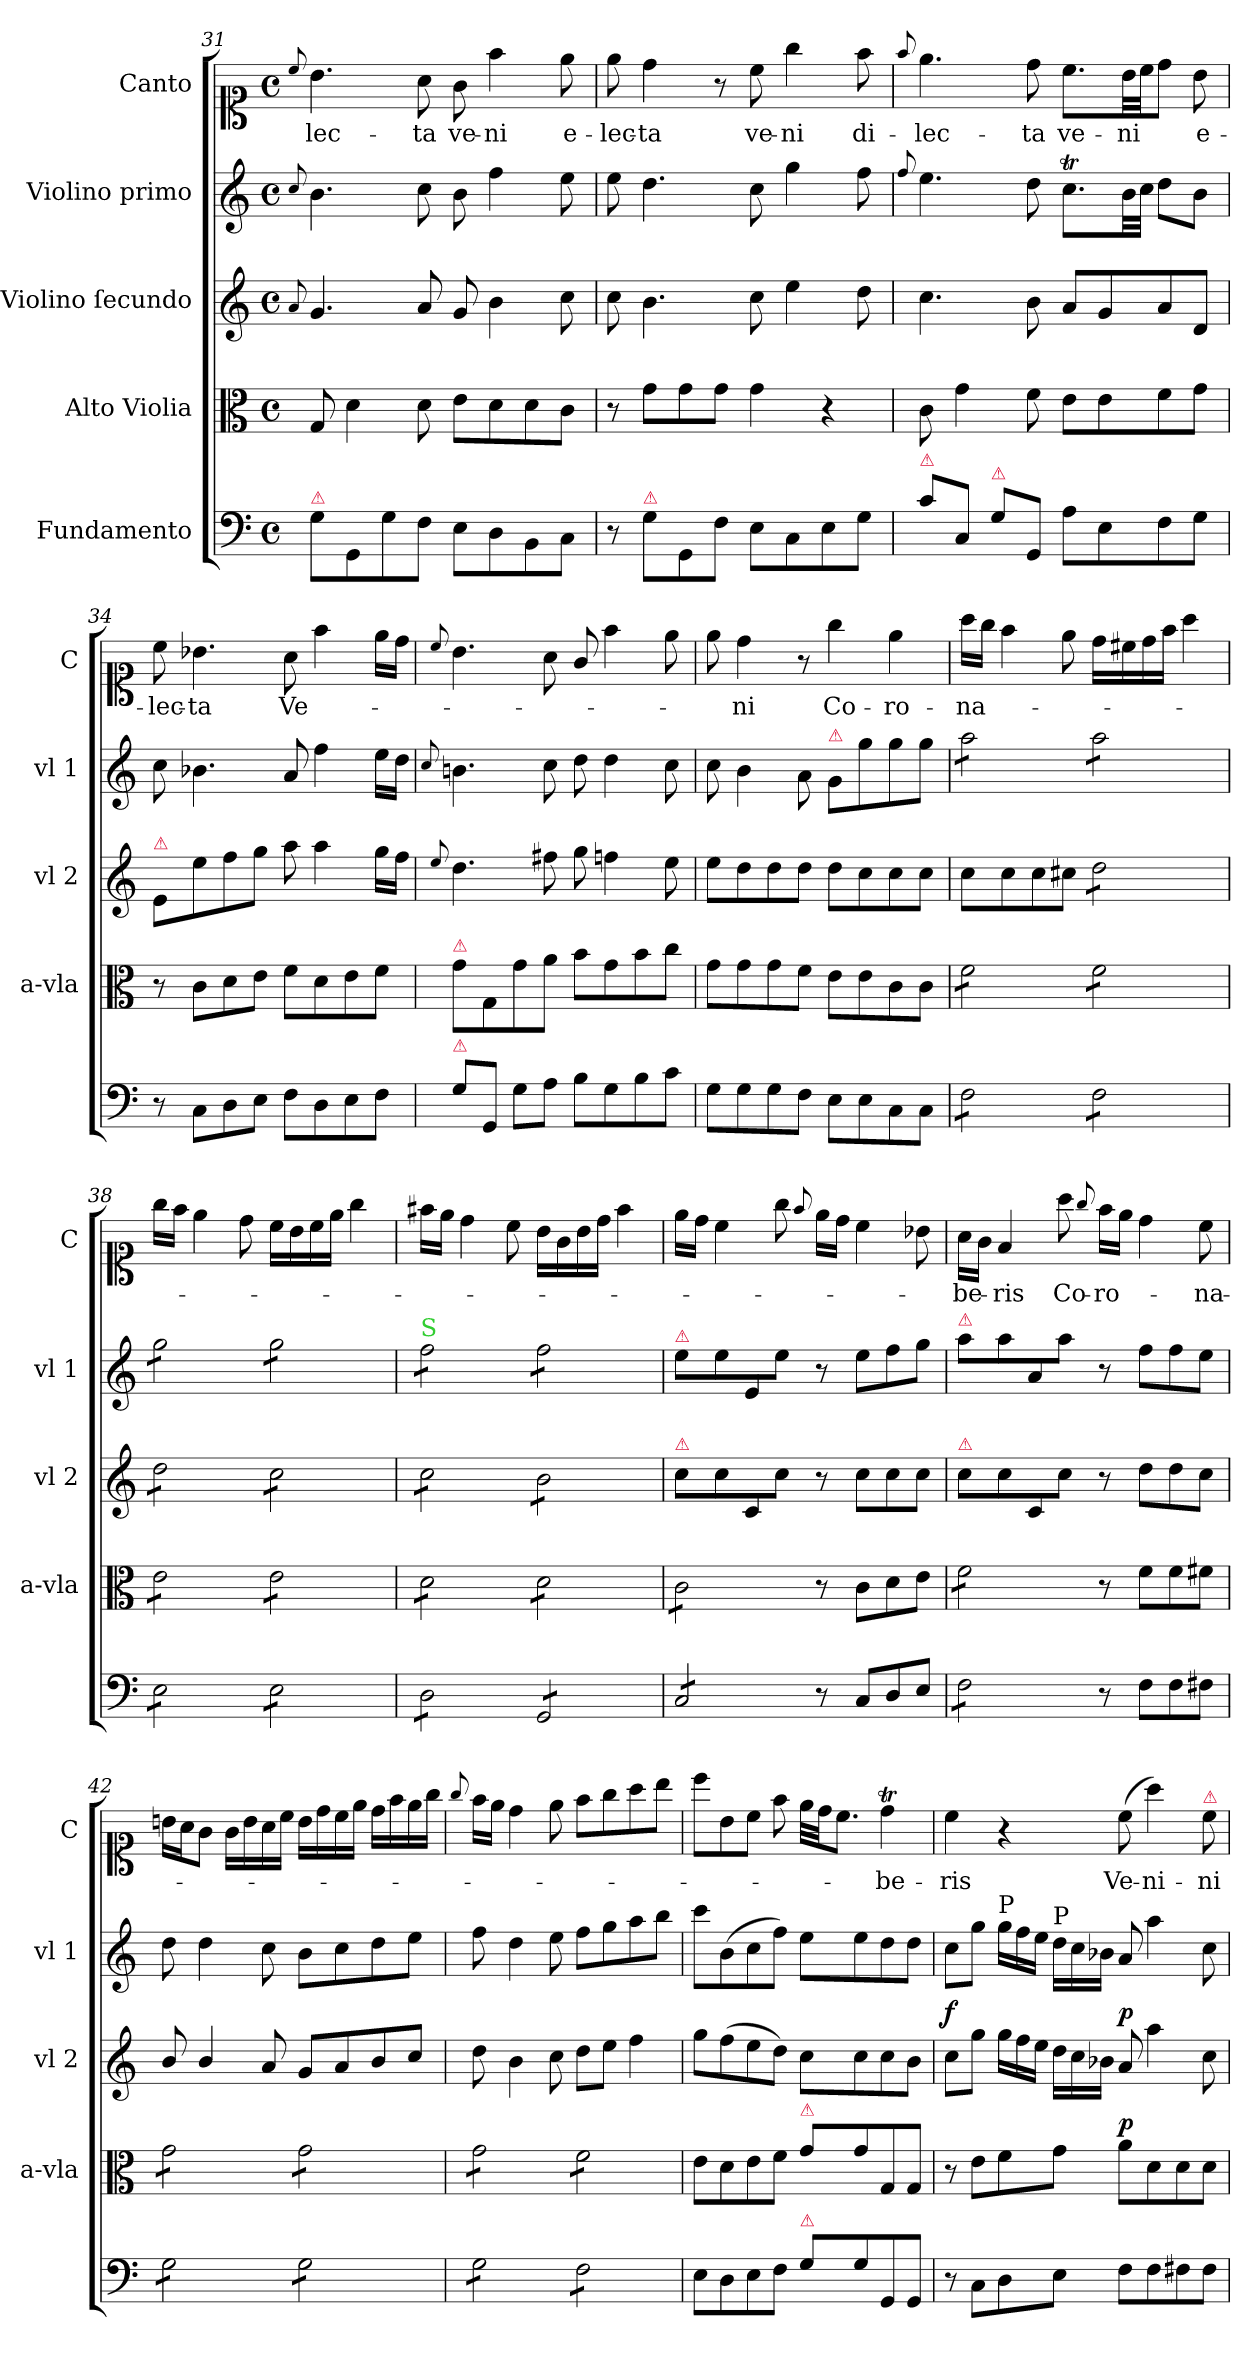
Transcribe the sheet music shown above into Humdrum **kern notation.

**kern	**kern	**dynam	**kern	**dynam	**kern	**dynam	**kern	**text
*part5	*part4	*part4	*part3	*part3	*part2	*part2	*part1	*part1
*staff5	*staff4	*staff4	*staff3	*staff3	*staff2	*staff2	*staff1	*staff1
*I"Fundamento	*I"Alto Violia	*	*I"Violino ſecundo	*	*I"Violino primo	*	*I"Canto	*
*	*I'a-vla	*	*I'vl 2	*	*I'vl 1	*	*I'C	*
*clefF4	*clefC3	*	*clefG2	*	*clefG2	*	*clefC1	*
*k[]	*k[]	*	*k[]	*	*k[]	*	*k[]	*
*M4/4	*M4/4	*	*M4/4	*	*M4/4	*	*M4/4	*
*met(c)	*met(c)	*	*met(c)	*	*met(c)	*	*met(c)	*
=31	=31	=31	=31	=31	=31	=31	=31	=31
.	.	.	8qqa/	.	8qqcc/	.	8qqcc/	.
!LO:TX:a:color=crimson:t=⚠	!	!	!	!	!	!	!	!
8G\L	8G/	.	4.g/	.	4.b\	.	4.b\	-lec-
8GG/	4d\	.	.	.	.	.	.	.
8G\	.	.	.	.	.	.	.	.
8F\J	8d\	.	8a/	.	8cc\	.	8a\	-ta
8E\L	8e\L	.	8g/	.	8b\	.	8g\	ve-
8D\	8d\	.	4b\	.	4ff\	.	4ff\	-ni
8BB\	8d\	.	.	.	.	.	.	.
8C\J	8c\J	.	8cc\	.	8ee\	.	8ee\	e-
=32	=32	=32	=32	=32	=32	=32	=32	=32
8r	8r	.	8cc\	.	8ee\	.	8ee\	-lec-
!LO:TX:a:color=crimson:t=⚠	!	!	!	!	!	!	!	!
8G\L	8g\L	.	4.b\	.	4.dd\	.	4dd\	-ta
8GG/	8g\	.	.	.	.	.	.	.
8F\J	8g\J	.	.	.	.	.	8r	.
8E\L	4g\	.	8cc\	.	8cc\	.	8cc\	ve-
8C\	.	.	4ee\	.	4gg\	.	4gg\	-ni
8E\	4r	.	.	.	.	.	.	.
8G\J	.	.	8dd\	.	8ff\	.	8ff\	di-
=33	=33	=33	=33	=33	=33	=33	=33	=33
.	.	.	.	.	8qqff/	.	8qqff/	.
!LO:TX:a:color=crimson:t=⚠	!	!	!	!	!	!	!	!
8c\L	8c\	.	4.cc\	.	4.ee\	.	4.ee\	-lec-
8C/J	4g\	.	.	.	.	.	.	.
!LO:TX:a:color=crimson:t=⚠	!	!	!	!	!	!	!	!
8G\L	.	.	.	.	.	.	.	.
8GG/J	8f\	.	8b\	.	8dd\	.	8dd\	-ta
8A\L	8e\L	.	8a/L	.	8.ccT\L	.	8.cc\L	ve-
8E\	8e\	.	8g/	.	.	.	.	.
.	.	.	.	.	32b\LL	.	32b\LL	-ni
.	.	.	.	.	32cc\JJJ	.	32cc\JJ	.
8F\	8f\	.	8a/	.	8dd\L	.	8dd\J	.
8G\J	8g\J	.	8d/J	.	8b\J	.	8b\	e-
=34	=34	=34	=34	=34	=34	=34	=34	=34
!	!	!	!LO:TX:a:color=crimson:t=⚠	!	!	!	!	!
8r	8r	.	8e/L	.	8cc\	.	8cc\	-lec-
8C\L	8c\L	.	8ee\	.	4.b-X\	.	4.b-X\	-ta
8D\	8d\	.	8ff\	.	.	.	.	.
8E\J	8e\J	.	8gg\J	.	.	.	.	.
8F\L	8f\L	.	8aa\	.	8a/	.	8a\	Ve-
8D\	8d\	.	4aa\	.	4ff\	.	4ff\	.
8E\	8e\	.	.	.	.	.	.	.
8F\J	8f\J	.	16gg\LL	.	16ee\LL	.	16ee\LL	.
.	.	.	16ff\JJ	.	16dd\JJ	.	16dd\JJ	.
=35	=35	=35	=35	=35	=35	=35	=35	=35
.	.	.	8qqee/	.	8qqcc/	.	8qqcc/	.
!	!LO:TX:a:color=crimson:t=⚠	!	!	!	!	!	!	!
!LO:TX:a:color=crimson:t=⚠	!	!	!	!	!	!	!	!
8G\L	8g\L	.	4.dd\	.	4.bn\	.	4.b\	.
8GG/J	8G/	.	.	.	.	.	.	.
8G\L	8g\	.	.	.	.	.	.	.
8A\J	8a\J	.	8ff#X\	.	8cc\	.	8a\	.
8B\L	8b\L	.	8gg\	.	8dd\	.	8g/	.
8G\	8g\	.	4ffn\	.	4dd\	.	4ff\	.
8B\	8b\	.	.	.	.	.	.	.
8c\J	8cc\J	.	8ee\	.	8cc\	.	8ee\	.
=36	=36	=36	=36	=36	=36	=36	=36	=36
8G\L	8g\L	.	8ee\L	.	8cc\	.	8ee\	.
8G\	8g\	.	8dd\	.	4b\	.	4dd\	-ni
8G\	8g\	.	8dd\	.	.	.	.	.
8F\J	8f\J	.	8dd\J	.	8a\	.	8r	.
!	!	!	!	!	!LO:TX:a:color=crimson:t=⚠	!	!	!
8E\L	8e\L	.	8dd\L	.	8g/L	.	4gg\	Co-
8E\	8e\	.	8cc\	.	8gg\	.	.	.
8C\	8c\	.	8cc\	.	8gg\	.	4ee\	-ro-
8C\J	8c\J	.	8cc\J	.	8gg\J	.	.	.
=37	=37	=37	=37	=37	=37	=37	=37	=37
*tremolo	*	*	*	*	*	*	*	*
*	*tremolo	*	*	*	*	*	*	*
*	*	*	*	*	*tremolo	*	*	*
8F\L	8f\L	.	8cc\L	.	8aa\L	.	16aa\LL	-na-
.	.	.	.	.	.	.	16gg\JJ	.
8F\	8f\	.	8cc\	.	8aa\	.	4ff\	.
8F\	8f\	.	8cc\	.	8aa\	.	.	.
8F\J	8f\J	.	8cc#X\J	.	8aa\J	.	8ee\	.
*	*	*	*tremolo	*	*	*	*	*
8F\L	8f\L	.	8dd\L	.	8aa\L	.	16dd\LL	.
.	.	.	.	.	.	.	16cc#X\	.
8F\	8f\	.	8dd\	.	8aa\	.	16dd\	.
.	.	.	.	.	.	.	16ff\JJ	.
8F\	8f\	.	8dd\	.	8aa\	.	4aa\	.
8F\J	8f\J	.	8dd\J	.	8aa\J	.	.	.
=38	=38	=38	=38	=38	=38	=38	=38	=38
8E\L	8e\L	.	8dd\L	.	8gg\L	.	16gg\LL	.
.	.	.	.	.	.	.	16ff\JJ	.
8E\	8e\	.	8dd\	.	8gg\	.	4ee\	.
8E\	8e\	.	8dd\	.	8gg\	.	.	.
8E\J	8e\J	.	8dd\J	.	8gg\J	.	8dd\	.
8E\L	8e\L	.	8cc\L	.	8gg\L	.	16cc\LL	.
.	.	.	.	.	.	.	16b\	.
8E\	8e\	.	8cc\	.	8gg\	.	16cc\	.
.	.	.	.	.	.	.	16ee\JJ	.
8E\	8e\	.	8cc\	.	8gg\	.	4gg\	.
8E\J	8e\J	.	8cc\J	.	8gg\J	.	.	.
=39	=39	=39	=39	=39	=39	=39	=39	=39
!	!	!	!	!	!LO:TX:a:color=limegreen:t=S	!	!	!
8D\L	8d\L	.	8cc\L	.	8ff\L	.	16ff#X\LL	.
.	.	.	.	.	.	.	16ee\JJ	.
8D\	8d\	.	8cc\	.	8ff\	.	4dd\	.
8D\	8d\	.	8cc\	.	8ff\	.	.	.
8D\J	8d\J	.	8cc\J	.	8ff\J	.	8cc\	.
8GG/L	8d\L	.	8b\L	.	8ff\L	.	16b\LL	.
.	.	.	.	.	.	.	16g\	.
8GG/	8d\	.	8b\	.	8ff\	.	16b\	.
.	.	.	.	.	.	.	16dd\JJ	.
8GG/	8d\	.	8b\	.	8ff\	.	4ff#\	.
8GG/J	8d\J	.	8b\J	.	8ff\J	.	.	.
*	*	*	*	*	*Xtremolo	*	*	*
*	*	*	*Xtremolo	*	*	*	*	*
=40	=40	=40	=40	=40	=40	=40	=40	=40
!	!	!	!	!	!LO:TX:a:color=crimson:t=⚠	!	!	!
!	!	!	!LO:TX:a:color=crimson:t=⚠	!	!	!	!	!
8C/L	8c\L	.	8cc\L	.	8ee\L	.	16ee\LL	.
.	.	.	.	.	.	.	16dd\JJ	.
8C/	8c\	.	8cc\	.	8ee\	.	4cc\	.
8C/	8c\	.	8c/	.	8e/	.	.	.
8C/J	8c\J	.	8cc\J	.	8ee\J	.	8gg\	.
*	*Xtremolo	*	*	*	*	*	*	*
*Xtremolo	*	*	*	*	*	*	*	*
.	.	.	.	.	.	.	8qqff/	.
8r	8r	.	8r	.	8r	.	16ee\LL	.
.	.	.	.	.	.	.	16dd\JJ	.
8C/L	8c\L	.	8cc\L	.	8ee\L	.	4cc\	.
8D/	8d\	.	8cc\	.	8ff\	.	.	.
8E/J	8e\J	.	8cc\J	.	8gg\J	.	8b-X\	.
=41	=41	=41	=41	=41	=41	=41	=41	=41
!	!	!	!	!	!LO:TX:a:color=crimson:t=⚠	!	!	!
!	!	!	!LO:TX:a:color=crimson:t=⚠	!	!	!	!	!
*tremolo	*	*	*	*	*	*	*	*
*	*tremolo	*	*	*	*	*	*	*
8F\L	8f\L	.	8cc\L	.	8aa\L	.	16a\LL	-be-
.	.	.	.	.	.	.	16g\JJ	.
8F\	8f\	.	8cc\	.	8aa\	.	4f/	-ris
8F\	8f\	.	8c/	.	8a/	.	.	.
8F\J	8f\J	.	8cc\J	.	8aa\J	.	8aa\	Co-
*	*Xtremolo	*	*	*	*	*	*	*
*Xtremolo	*	*	*	*	*	*	*	*
.	.	.	.	.	.	.	8qqgg/	.
8r	8r	.	8r	.	8r	.	16ff\LL	-ro-
.	.	.	.	.	.	.	16ee\JJ	.
8F\L	8f\L	.	8dd\L	.	8ff\L	.	4dd\	.
8F\	8f\	.	8dd\	.	8ff\	.	.	.
8F#X\J	8f#X\J	.	8cc\J	.	8ee\J	.	8cc\	-na-
=42	=42	=42	=42	=42	=42	=42	=42	=42
*tremolo	*	*	*	*	*	*	*	*
*	*tremolo	*	*	*	*	*	*	*
8G\L	8g\L	.	8b/	.	8dd\	.	16bn\LL	.
.	.	.	.	.	.	.	16a\J	.
8G\	8g\	.	4b/	.	4dd\	.	8g\J	.
8G\	8g\	.	.	.	.	.	16g\LL	.
.	.	.	.	.	.	.	16b\	.
8G\J	8g\J	.	8a/	.	8cc\	.	16a\	.
.	.	.	.	.	.	.	16cc\JJ	.
8G\L	8g\L	.	8g/L	.	8b\L	.	16b\LL	.
.	.	.	.	.	.	.	16dd\	.
8G\	8g\	.	8a/	.	8cc\	.	16cc\	.
.	.	.	.	.	.	.	16ee\JJ	.
8G\	8g\	.	8b/	.	8dd\	.	16dd\LL	.
.	.	.	.	.	.	.	16ff\	.
8G\J	8g\J	.	8cc/J	.	8ee\J	.	16ee\	.
.	.	.	.	.	.	.	16gg\JJ	.
=43	=43	=43	=43	=43	=43	=43	=43	=43
.	.	.	.	.	.	.	8qqgg/	.
8G\L	8g\L	.	8dd\	.	8ff\	.	16ff\LL	.
.	.	.	.	.	.	.	16ee\JJ	.
8G\	8g\	.	4b\	.	4dd\	.	4dd\	.
8G\	8g\	.	.	.	.	.	.	.
8G\J	8g\J	.	8cc\	.	8ee\	.	8ee\	.
8F\L	8f\L	.	8dd\L	.	8ff\L	.	8ff\L	.
8F\	8f\	.	8ee\J	.	8gg\	.	8gg\	.
8F\	8f\	.	4ff\	.	8aa\	.	8aa\	.
8F\J	8f\J	.	.	.	8bb\J	.	8bb\J	.
*	*Xtremolo	*	*	*	*	*	*	*
*Xtremolo	*	*	*	*	*	*	*	*
=44	=44	=44	=44	=44	=44	=44	=44	=44
8E\L	8e\L	.	8gg\L	.	8ccc\L	.	8ccc\L	.
8D\	8d\	.	(8ff\	.	(8b\	.	8b\	.
8E\	8e\	.	8ee\	.	8cc\	.	8cc\J	.
8F\J	8f\J	.	8dd\J)	.	8ff\J)	.	8ff\	.
!	!LO:TX:a:color=crimson:t=⚠	!	!	!	!	!	!	!
!LO:TX:a:color=crimson:t=⚠	!	!	!	!	!	!	!	!
8G\L	8g\L	.	8cc\L	.	8ee\L	.	32ee\LLL	.
.	.	.	.	.	.	.	32dd\JJ	.
.	.	.	.	.	.	.	8.cc\J	.
8G\	8g\	.	8cc\	.	8ee\	.	.	.
8GG/	8G/	.	8cc\	.	8dd\	.	4ddT\	-be-
8GG/J	8G/J	.	8b\J	.	8dd\J	.	.	.
=45	=45	=45	=45	=45	=45	=45	=45	=45
!	!	!	!	!LO:DY:a	!	!LO:DY:a	!	!
8r	8r	.	8cc\L	f	8cc\L	f&colon;	4cc\	-ris
8C\L	8e\L	.	8gg\J	.	8gg\J	.	.	.
*	*	*	*Xtuplet	*	*Xtuplet	*	*	*
!	!	!	!	!	!LO:TX:a:t=P	!	!	!
8D\	8f\	.	24gg\LL	.	24gg\LL	.	4r	.
.	.	.	24ff\	.	24ff\	.	.	.
.	.	.	24ee\JJ	.	24ee\JJ	.	.	.
!	!	!	!	!	!LO:TX:a:t=P	!	!	!
8E\J	8g\J	.	24dd\LL	.	24dd\LL	.	.	.
.	.	.	24cc\	.	24cc\	.	.	.
.	.	.	24b-X\JJ	.	24b-X\JJ	.	.	.
!	!	!LO:DY:a	!	!LO:DY:a	!	!	!	!
8F\L	8a\L	p	8a/	p	8a/	.	(8cc\	Ve-
8F\	8d\	.	4aa\	.	4aa\	.	4aa\)	-ni-
8F#X\	8d\	.	.	.	.	.	.	.
!	!	!	!	!	!	!	!LO:TX:a:color=crimson:t=⚠	!
8F#\J	8d\J	.	8cc\	.	8cc\	.	8cc\	-ni-
=	=	=	=	=	=	=	=	=
*-	*-	*-	*-	*-	*-	*-	*-	*-
